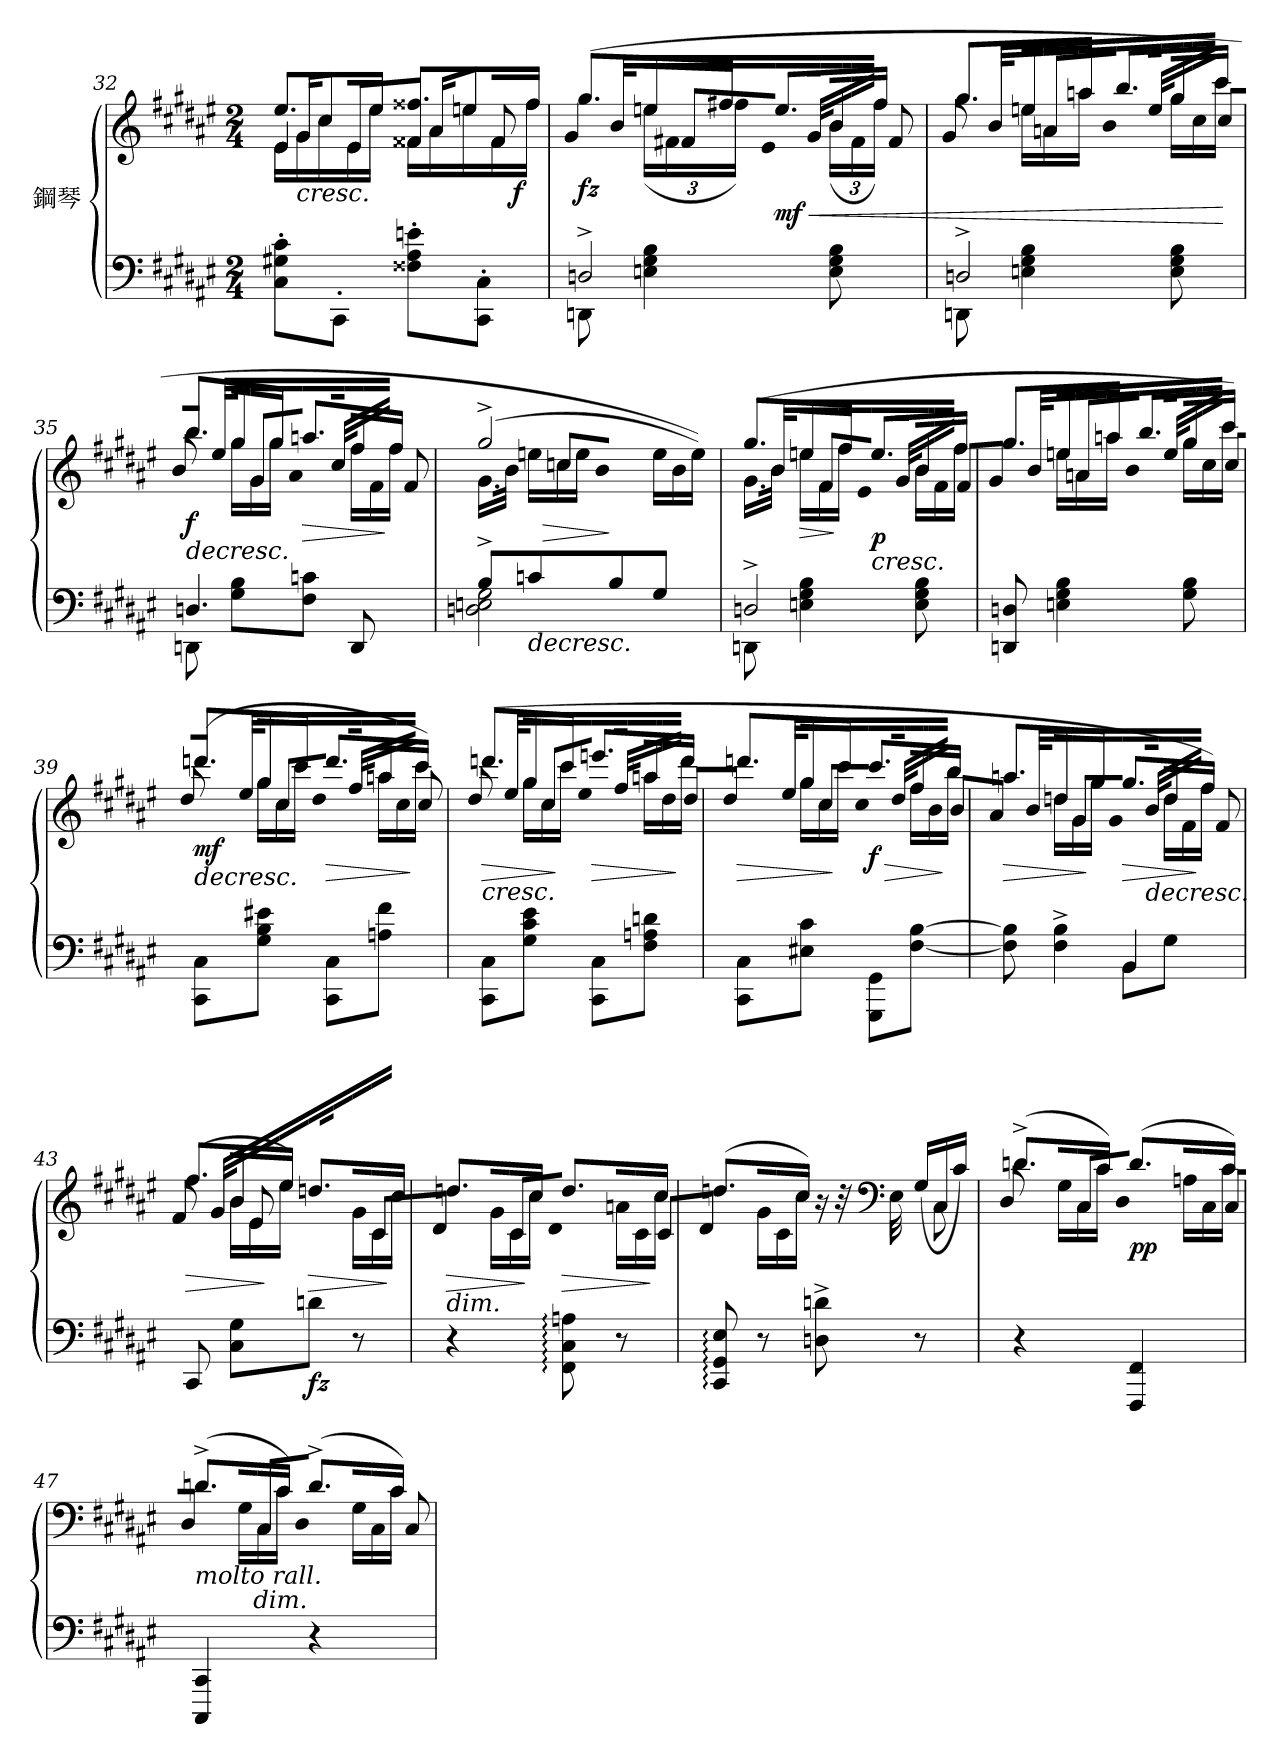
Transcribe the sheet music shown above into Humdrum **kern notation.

**kern	**kern	**dynam
*part1	*part1	*part1
*staff2	*staff1	*staff1/2
*I"鋼琴	*	*
*clefF4	*clefG2	*
*k[f#c#g#d#a#e#]	*k[f#c#g#d#a#e#]	*
*M2/4	*M2/4	*
*	*Xtuplet	*
=32	=32	=32
*	*^	*
*	*	*^	*
*	*	*	*^	*
8C#\' 8G#X\' 8c#\'L	10.ee#/L	20e#\LL	20rcyy	10e#/J	.
!	!	!	!	!	!LO:HP:b
.	.	20g#\	20g#/KL	.	<
.	.	20cc#\	10cc#/J	20ryy	.
8CC#'\J	.	.	.	.	.
.	20rgyy	20e#\	.	10e#/L	.
.	20ee#/Jk	20ee#\JJ	20rcyy	.	.
8F##X\' 8A#\' 8en\'L	10.ff##X/L	20f##X\LL	20rcyy	10f##/J	.
.	.	20a#\	20a#/KL	.	.
.	.	20een\	10ee/J	20ryy	.
8CC#\' 8C#\'J	.	.	.	.	.
.	20rgyy	20f##\	.	10f##/L	.
!	!	!	!	!	!LO:DY:b
.	20ff##/Jk	20ff##\JJ	20rcyy	.	f
=33	=33	=33	=33	=33	=33
*^	*	*	*	*	*
!	!	!	!	!	!	!LO:DY:b
2Dn^/	8DDn\	(>12.gg#/L	16.g#\LLyy	16.ryy	8g#/J	fz
.	.	.	32b\JJk	32b/KLL	.	.
*	*	*	*tuplet	*	*	*
*	*	*	*Xbrackettup	*Xtuplet	*	*
.	4En\ 4G#\ 4B\	24ryy	(<24een\LL	24ee/JJ	24ryy	.
.	.	24ryy	24f#X\	24ryy	12f#/L	.
.	.	24ff#X/Jk	24ff#\JJ)	24ryy	.	.
!	!	!	!	!	!	!LO:HP:b
!	!	!	!	!	!	!LO:DY:n=1:b
.	.	12.ee/L	16.en\LLyy	16.ryy	8e/J	< mf
.	.	.	32g#\JJk	32g#/KLL	.	.
*	*	*	*tuplet	*Xtuplet	*	*
.	8E\ 8G#\ 8B\	24ryy	(<24b\LL	24b/JJ	24ryy	.
.	.	24ryy	24f#\	24ryy	12f#/	.
.	.	24ff#/Jk	24ff#\JJ)	24ryy	.	.
!!LO:LB:g=z	!!	!!	!!
=34	=34	=34	=34	=34	=34	=34
2Dn^/	8DDn\	12.gg#/L	16.g#\LLyy	16.ryy	8g#/	.
.	.	.	32b\JJk	32b/KLL	.	.
.	4En\ 4G#\ 4B\	24ryy	24een\LL	24ee/JJ	24ryy	.
.	.	24ryy	24an\	24ryy	12a/L	.
.	.	24aan/Jk	24aa\JJ	24ryy	.	.
.	.	12.bb/L	16.b\LLyy	16.ryy	8b/J	.
.	.	.	32ee\JJk	32ee/KLL	.	.
.	8E\ 8G#\ 8B\	24ryy	24gg#\LL	24gg#/JJ	24ryy	.
.	.	24ryy	24cc#\	24ryy	12cc#/L	.
.	.	24ccc#/Jk	24ccc#\JJ	24ryy	.	.
*v	*v	*	*	*	*	*
*	*v	*v	*v	*v	*
.	.	[
=35	=35	=35
*^	*	*
!	!	!	!LO:HP:b
*	*	*^	*
*	*	*	*^	*
*	*	*	*	*^	*
!	!	!	!	!	!	!LO:DY:n=1:b
4.Dn/	8DDn\	12.bb/L	16.b\LLyy	16.ryy	8b/J	> f
.	.	.	32een\JJk	32ee/KLL	.	.
.	8G#\ 8B\L	24ryy	24gg#\LL	24gg#/JJ	24ryy	.
.	.	24ryy	24g#\	24ryy	12g#/L	.
.	.	24gg#/Jk	24gg#\JJ	24ryy	.	[
!	!	!	!	!	!	!LO:HP:b
.	8F#\ 8cn\J	12.aan/L	16.an\LLyy	16.ryy	8a/J	>
.	.	.	32ccn\JJk	32cc/KLL	.	.
8ryy	8DD/	24ryy	24ff#\LL	24ff#/JJ	24ryy	.
.	.	24ryy	24f#\	24ryy	12f#/	.
.	.	24ff#/Jk	24ff#\JJ	24ryy	.	]
*	*	*	*	*v	*v	*
=36	=36	=36	=36	=36	=36
8B^/L	2Dn\ 2En\ 2G#\	(>2gg#^/	16.g#\LL	8ryy	.
.	.	.	32b\JJk	.	.
!	!	!	!	!	!LO:HP:b=2
8cn/	.	.	24een\LL	24ryy	>
!	!	!	!	!	!LO:HP:b
.	.	.	24ccn\	12cc/L	>
.	.	.	24ee\JJ	.	.
8B/	.	.	16.b\LLyy	8b/J	] ]
.	.	.	32g#\JJk	.	.
8G#/J	.	.	24ee\LL	8ryy	.
.	.	.	24b\	.	.
.	.	.	24ee\JJ))	.	.
!!LO:LB:g=z
=37	=37	=37	=37	=37	=37
*	*	*	*	*^	*
2Dn^/	8DDn\	(>12.gg#/L	16.g#\LL	16.ryy	8ryy	.
.	.	.	32b\JJk	32b/KLL	.	.
!	!	!	!	!	!	!LO:HP:b
.	4En\ 4G#\ 4B\	24ryy	24een\LL	24ee/JJ	24ryy	>
.	.	24ryy	24f#\	24ryy	12f#/L	.
.	.	24ff#/Jk	24ff#\JJ	24ryy	.	]
!	!	!	!	!	!	!LO:HP:b
!	!	!	!	!	!	!LO:DY:n=1:b
.	.	12.ee/L	16.en\LLyy	16.ryy	8e/J	< p
.	.	.	32g#\JJk	32g#/KLL	.	.
.	8E\ 8G#\ 8B\	24ryy	24b\LL	24b/JJ	24ryy	.
.	.	24ryy	24f#\	24ryy	12f#/L	.
.	.	24ff#/Jk	24ff#\JJ	24ryy	.	.
=38	=38	=38	=38	=38	=38	=38
2ryy	8DDn/ 8Dn/	12.gg#/L	16.g#\LLyy	16.ryy	8g#/J	.
.	.	.	32b\JJk	32b/KLL	.	.
.	4En\ 4G#\ 4B\	24ryy	24een\LL	24ee/JJ	24ryy	.
.	.	24ryy	24an\	24ryy	12a/L	.
.	.	24aan/Jk	24aa\JJ	24ryy	.	.
.	.	12.bb/L	16.b\LLyy	16.ryy	8b/J	.
.	.	.	32ee\JJk	32ee/KLL	.	.
.	8G#\ 8B\	24ryy	24gg#\LL	24gg#/JJ	24ryy	.
.	.	24ryy	24cc#\	24ryy	12cc#/L	.
.	.	24ccc#/Jk)	24ccc#\JJ	24ryy	.	.
*v	*v	*	*	*	*	*
*	*v	*v	*v	*v	*
.	.	]
=39	=39	=39
!	!LO:TX:b:i:t=cresc.	!
!	!	!LO:HP:b
*	*^	*
*	*	*^	*
*	*	*	*^	*
!	!	!	!	!	!LO:DY:n=1:b
8CC#\ 8C#\L	(>12.dddn/L	16.ddn\LLyy	16.ryy	8dd/J	> mf
.	.	32ee#X\JJk	32ee#/KLL	.	.
8G#\ 8B\ 8e#X\J	24ryy	24gg#\LL	24gg#/JJ	24ryy	.
.	24ryy	24cc#\	24ryy	12cc#/L	.
.	24ccc#/Jk	24ccc#\JJ	24ryy	.	[
!	!	!	!	!	!LO:HP:b
8CC#\ 8C#\L	12.ddd/L	16.dd\LLyy	16.ryy	8dd/J	>
.	.	32ff#\JJk	32ff#/KLL	.	.
8An\ 8f#\J	24ryy	24aan\LL	24aa/JJ	24ryy	.
.	24ryy	24cc#\	24ryy	12cc#/	.
.	24ccc#/Jk)	24ccc#\JJ	24ryy	.	]
!!LO:LB:g=z	!!	!!	!!
=40	=40	=40	=40	=40	=40
!	!LO:TX:b:i:t=cresc.	!	!	!	!
!	!	!	!	!	!LO:HP:b
8CC#\ 8C#\L	(>12.dddn/L	16.ddn\LLyy	16.ryy	8dd/	>
.	.	32ee#\JJk	32ee#/KLL	.	.
8G#\ 8c#\ 8e#\J	24ryy	24gg#\LL	24gg#/JJ	24ryy	.
.	24ryy	24cc#\	24ryy	12cc#/L	.
.	24ccc#/Jk	24ccc#\JJ	24ryy	.	]
!	!	!	!	!	!LO:HP:b
8CC#\ 8C#\L	12.eeen/L	16.een\LLyy	16.ryy	8ee/J	>
.	.	32ff#\JJk	32ff#/KLL	.	.
8F#\ 8An\ 8dn\J	24ryy	24aan\LL	24aa/JJ	24ryy	.
.	24ryy	24dd\	24ryy	12dd/L	.
.	24ddd/Jk	24ddd\JJ	24ryy	.	]
=41	=41	=41	=41	=41	=41
!	!	!	!	!	!LO:HP:b
8CC#\ 8C#\L	12.dddn/L	16.ddn\LLyy	16.ryy	8dd/J	>
.	.	32ee#X\JJk	32ee#/KLL	.	.
8E#X\ 8c#\J	24ryy	24gg#\LL	24gg#/JJ	24ryy	.
.	24ryy	24cc#\	24ryy	12cc#/L	.
.	24ccc#/Jk	24ccc#\JJ	24ryy	.	]
!	!	!	!	!	!LO:HP:b
!	!	!	!	!	!LO:DY:n=1:b
8GGG#\ 8GG#\L	12.ccc#/L	16.cc#\LLyy	16.ryy	8cc#/J	> f
.	.	32dd\JJk	32dd/KLL	.	.
[8F#\ [8B\J	24ryy	24ff#\LL	24ff#/JJ	24ryy	.
.	24ryy	24b\	24ryy	12b/L	.
.	24bb/Jk	24bb\JJ	24ryy	.	]
=42	=42	=42	=42	=42	=42
*^	*	*	*	*	*
*	*^	*	*	*	*	*
!	!	!	!	!	!	!	!LO:HP:b
8F#\] 8B\]	4ryy	4ryy	12.aan/L	16.an\LLyy	16.ryy	8a/J	>
.	.	.	.	32b\JJk	32b/KLL	.	.
4F#\^ 4B\^	.	.	24ryy	24ddn\LL	24dd/JJ	24ryy	.
.	.	.	24ryy	24g#\	24ryy	12g#/L	.
.	.	.	24gg#/Jk	24gg#\JJ	24ryy	.	]
!	!	!	!	!	!	!	!LO:HP:b
.	8BB\L	4BB/	12.gg#/L	16.g#\LLyy	16.ryy	8g#/J	>
!	!	!	!	!LO:TX:b:i:t=decresc.	!	!	!
.	.	.	.	32b\JJk	32b/KLL	.	.
8ryy	8G#\J	.	24ryy	24dd\LL	24dd/JJ	24ryy	.
.	.	.	24ryy	24f#\	24ryy	12f#/	.
.	.	.	24ff#/Jk)	24ff#\JJ	24ryy	.	]
*v	*v	*v	*	*	*	*	*
!!LO:PB:g=z	!!	!!	!!
=43	=43	=43	=43	=43	=43
!	!	!	!	!	!LO:HP:b
8CC#/	(>12.ff#/L	16.f#\LLyy	16.ryy	8f#/	>
.	.	32g#\JJk	32g#/KLL	.	.
8C#\ 8G#\L	24ryy	24b\LL	24b/JJ	24ryy	.
.	24ryy	24e#\	24ryy	12e#/	.
.	24ee#/Jk)	24ee#\JJ	24ryy	.	]
!	!	!	!	!	!LO:HP:b
!	!	!	!	!	!LO:DY:n=1:b=2
8dn\J	12.ddn/L	16.dd\LLyy	16.ryy	8ryy	> fz
.	.	32e#\JJk	32ryy	.	.
8r	24ryy	24g#\LL	24ryy	24ryy	.
.	24ryy	24c#\	24ryy	12c#/L	.
.	24cc#/Jk	24cc#\JJ	24ryy	.	]
=44	=44	=44	=44	=44	=44
!	!LO:TX:b:i:t=dim.	!	!	!	!
!	!	!	!	!	!LO:HP:b
4r	12.ddn/L	16.dn\LLyy	16.ryy	8d/J	>
.	.	32e#\JJk	32ryy	.	.
.	24ryy	24g#\LL	24ryy	24ryy	.
.	24ryy	24c#\	24ryy	12c#/L	.
.	24cc#/Jk	24cc#\JJ	24ryy	.	]
!	!	!	!	!	!LO:HP:b
8FF#\: 8C#\: 8An\:	12.dd/L	16.d\LLyy	16.ryy	8d/J	>
.	.	32f#\JJk	32ryy	.	.
8r	24ryy	24an\LL	24ryy	24ryy	.
.	24ryy	24c#\	24ryy	12c#/L	.
.	24cc#/Jk	24cc#\JJ	24ryy	.	]
=45	=45	=45	=45	=45	=45
8CC#/: 8GG#/: 8E#/:	(>12.ddn/L	16.dn\LLyy	16.ryy	8d/J	.
.	.	32e#\JJk	32ryy	.	.
8r	24ryy	24g#\LL	24ryy	24ryy	.
.	24ryy	24c#\	24ryy	3ryy	.
.	24cc#/Jk)	24cc#\JJ	24ryy	.	]
8Dn\^ 8dn\^	16r	8ryy	4ryy	.	.
.	32r	.	.	.	.
*	*clefF4	*	*	*	*
.	32E#\	.	.	.	.
8r	(>24G#/LL	24ryy	.	.	.
.	24C#/	12C#\	.	.	.
.	24c#/JJ)	.	.	.	.
!!LO:LB:g=z	!!	!!	!!
=46	=46	=46	=46	=46	=46
4r	(>12.dn^/L	16.Dn\LLyy	16.ryy	8D/	.
.	.	32E#\JJk	32ryy	.	.
.	24ryy	24G#\LL	24ryy	24ryy	.
.	24ryy	24C#\	24ryy	12C#/L	.
.	24c#/Jk)	24c#\JJ	24ryy	.	.
!	!	!	!	!	!LO:DY:b
4FFF#/ 4FF#/	(>12.d/L	16.D\LLyy	16.ryy	8D/J	pp
.	.	32F#\JJk	32ryy	.	.
.	24ryy	24An\LL	24ryy	24ryy	.
.	24ryy	24C#\	24ryy	12C#/L	.
.	24c#/Jk)	24c#\JJ	24ryy	.	.
=47	=47	=47	=47	=47	=47
*	*MM74	*	*	*	*
!	!LO:TX:b:i:t=molto rall.	!	!	!	!
4CCC#/ 4CC#/	(>12.dn^/L	16.Dn\LLyy	16.ryy	8D/J	.
.	.	32E#\JJk	32ryy	.	.
*	*MM68	*	*	*	*
.	24ryy	24G#\LL	24ryy	24ryy	.
!	!LO:TX:b:i:t=dim.	!	!	!	!
.	24ryy	24C#\	24ryy	12C#/L	.
.	24c#/Jk)	24c#\JJ	24ryy	.	.
*	*MM62	*	*	*	*
4r	(>12.d^/L	16.D\LLyy	16.ryy	8D/J	.
.	.	32E#\JJk	32ryy	.	.
*	*MM56	*	*	*	*
.	24ryy	24G#\LL	24ryy	24ryy	.
.	24ryy	24C#\	24ryy	12C#/L	.
.	24c#/Jk)	24c#\JJ	24ryy	.	.
*	*v	*v	*v	*v	*
=	=	=
*-	*-	*-
